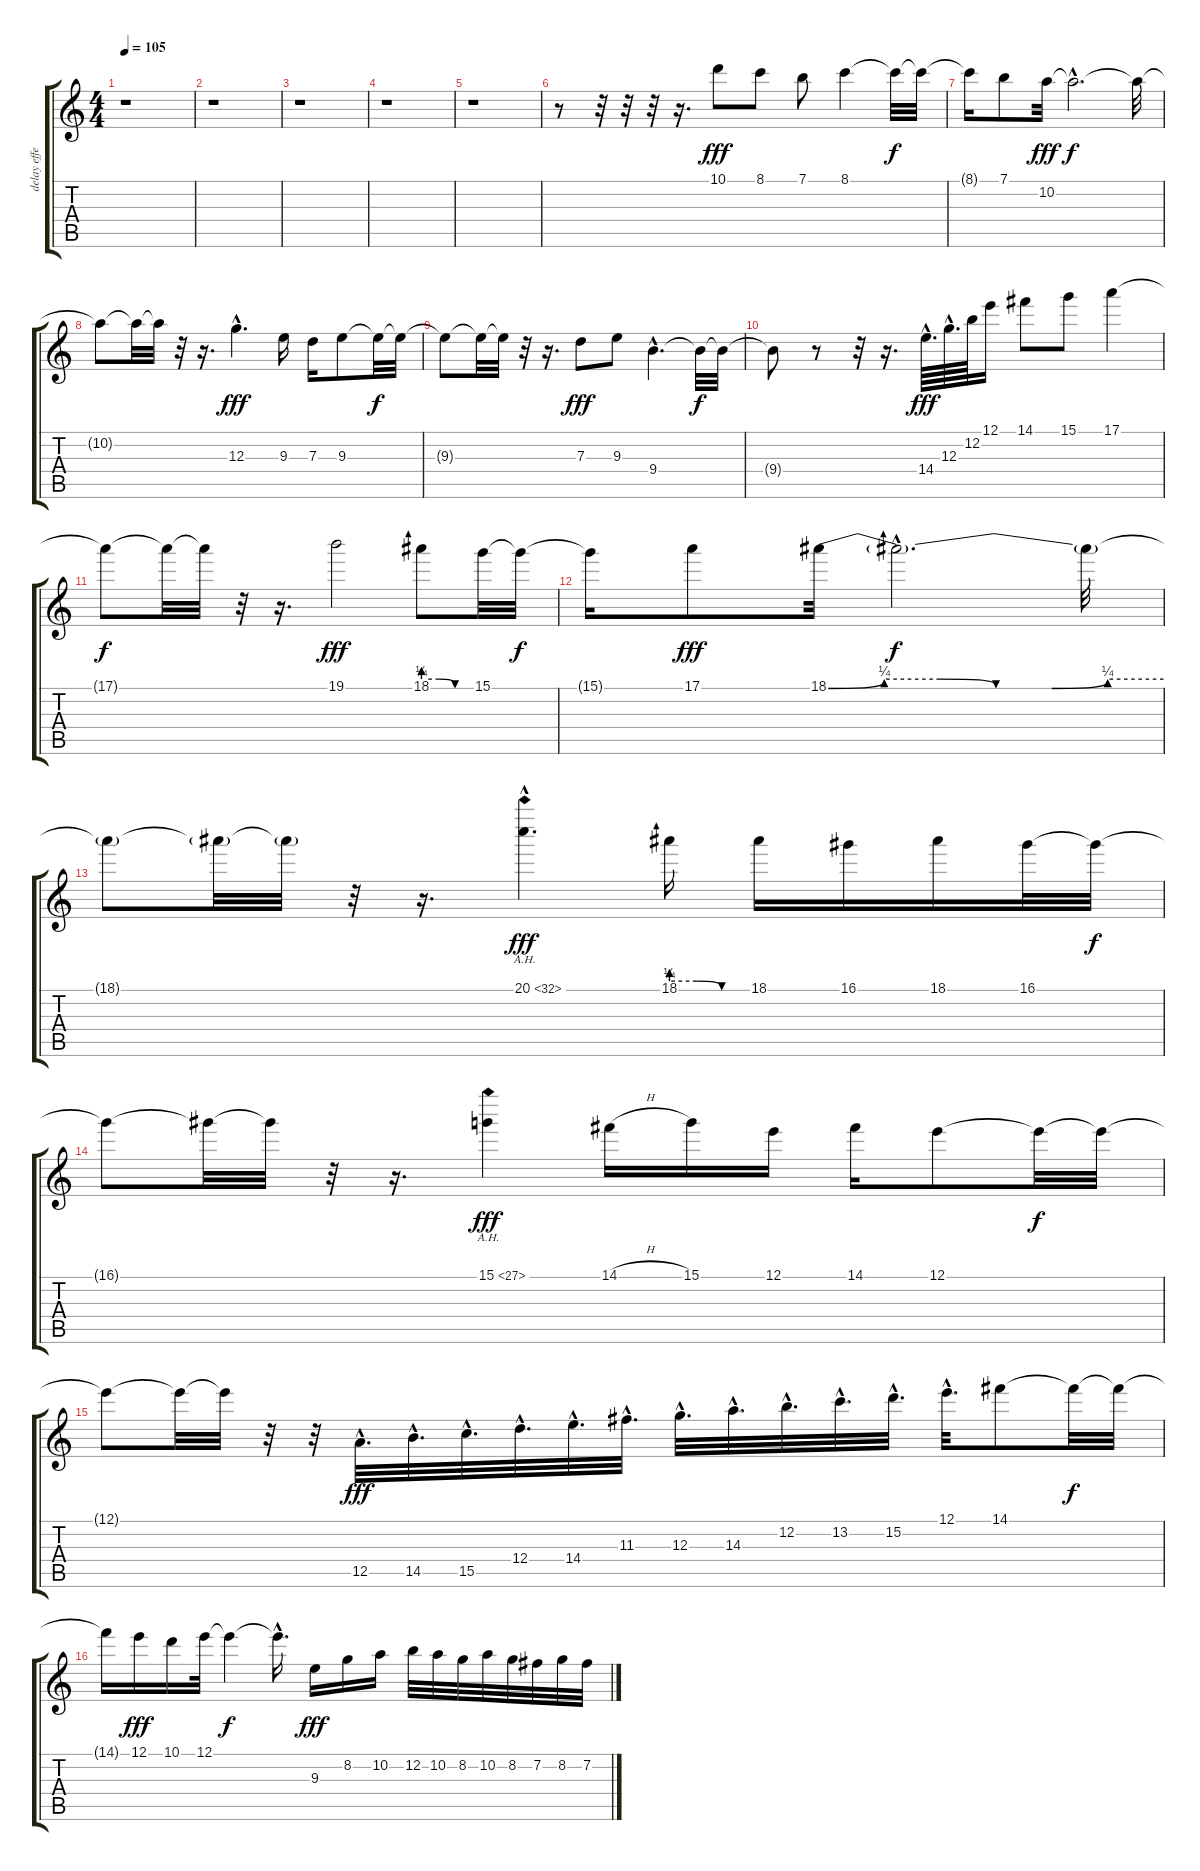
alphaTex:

\track ("delay effect" "delay effe") {instrument distortionguitar}
\staff {score tabs}
\tuning (E4 B3 G3 D3 A2 E2) {hide}
\ts (4 4)
\tempo 105
\clef g2
\ks c
r.1{dy fff} |
r.1 |
r.1 |
r.1 |
r.1 |
r.8 r.32 r.32 r.32 r.16{d} 10.1.8 8.1.8 7.1.8 8.1.4 8.1{t}.32{dy f} 8.1{t}.32 |
8.1{t}.16 7.1.8 10.2.32{dy fff} 10.2{hac t}.2{d dy f} 10.2{t}.32 |
10.2{t}.8 10.2{t}.32 10.2{t}.32 r.32 r.16{d} 12.3{hac}.4{d dy fff} 9.3.16 7.3.16 9.3.8 9.3{t}.32{dy f} 9.3{t}.32 |
9.3{t}.8 9.3{t}.32 9.3{t}.32 r.32 r.16{d} 7.3.8{dy fff} 9.3.8 9.4{hac}.4{d} 9.4{t}.32{dy f} 9.4{t}.32 |
9.4{t}.8 r.8 r.32 r.16{d} 14.4{hac}.64{d dy fff} 12.3{hac}.64{d} 12.2.64 12.1.16 14.1.8 15.1.8 17.1.4 |
17.1{t}.8{dy f} 17.1{t}.32 17.1{t}.32 r.32 r.16{d} 19.1.2{dy fff} 18.1{be (custom 0 1 20 1 40 0 60 0)}.8 15.1.32 15.1{t}.32{dy f} |
15.1{t}.16 17.1.8{dy fff} 18.1{be (custom 0 0 10 1 20 1 30 0 40 0 50 1 60 1)}.32 18.1{hac t}.2{d dy f} 18.1{t}.32 |
18.1{t}.8 18.1{t}.32 18.1{t}.32 r.32 r.16{d} 20.1{ah 12 hac}.4{d dy fff} 18.1{be (custom 0 1 20 1 40 0 60 0)}.16 18.1.16 16.1.16 18.1.16 16.1.32 16.1{t}.32{dy f} |
16.1{t}.8 16.1{t}.32 16.1{t}.32 r.32 r.16{d} 15.1{ah 12}.4{dy fff} 14.1{h}.16 15.1.16 12.1.16 14.1.16 12.1.8 12.1{t}.32{dy f} 12.1{t}.32 |
12.1{t}.8 12.1{t}.32 12.1{t}.32 r.32 r.32 12.5{hac}.32{d dy fff} 14.5{hac}.32{d} 15.5{hac}.32{d} 12.4{hac}.32{d} 14.4{hac}.32{d} 11.3{hac}.32{d} 12.3{hac}.32{d} 14.3{hac}.32{d} 12.2{hac}.32{d} 13.2{hac}.32{d} 15.2{hac}.32{d} 12.1{hac}.32{d} 14.1.8 14.1{t}.32{dy f} 14.1{t}.32 |
14.1{t}.16 12.1.16{dy fff} 10.1.16 12.1.32 12.1{t}.4{dy f} 12.1{hac t}.16{d} 9.3.16{dy fff} 8.2.16 10.2.16 12.2.32 10.2.32 8.2.32 10.2.32 8.2.32 7.2.32 8.2.32 7.2.32
